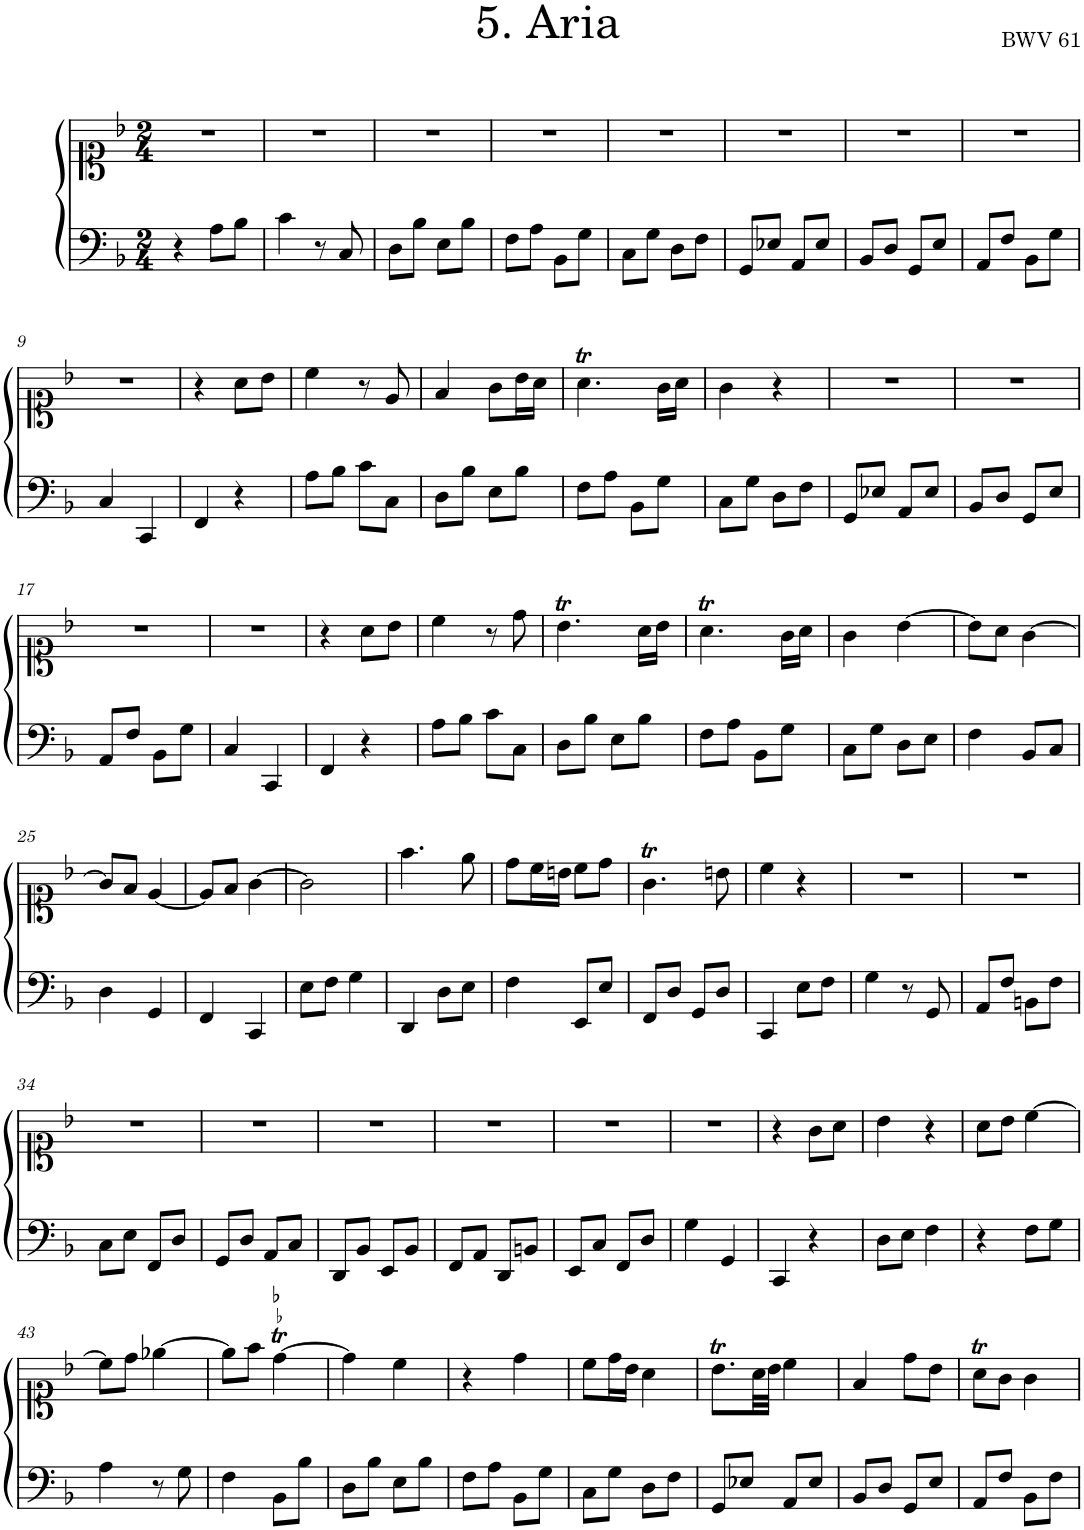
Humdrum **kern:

**kern	**kern
*part1	*part1
*staff2	*staff1
*I"Bb Clarinet	*
*I'Bb Cl.	*
*clefF4	*clefC1
*Trd1c2	*Trd1c2
*k[b-]	*k[b-]
*M2/4	*M2/4
=1	=1
4r	2r
8A\L	.
8B-\J	.
=2	=2
4c\	2r
8r	.
8C/	.
=3	=3
8D\L	2r
8B-\J	.
8E\L	.
8B-\J	.
=4	=4
8F\L	2r
8A\J	.
8BB-\L	.
8G\J	.
=5	=5
8C\L	2r
8G\J	.
8D\L	.
8F\J	.
=6	=6
8GG/L	2r
8E-X/J	.
8AA/L	.
8E-/J	.
=7	=7
8BB-/L	2r
8D/J	.
8GG/L	.
8E/J	.
=8	=8
8AA/L	2r
8F/J	.
8BB-\L	.
8G\J	.
!!LO:LB:g=z
=9	=9
4C/	2r
4CC/	.
=10	=10
4FF/	4r
4r	8a\L
.	8b-\J
=11	=11
8A\L	4cc\
8B-\J	.
8c\L	8r
8C\J	8e/
=12	=12
8D\L	4f/
8B-\J	.
8E\L	8g\L
8B-\J	16b-\L
.	16a\JJ
=13	=13
8F\L	4.at\
8A\J	.
8BB-\L	.
8G\J	16g\LL
.	16a\JJ
=14	=14
8C\L	4g\
8G\J	.
8D\L	4r
8F\J	.
=15	=15
8GG/L	2r
8E-X/J	.
8AA/L	.
8E-/J	.
=16	=16
8BB-/L	2r
8D/J	.
8GG/L	.
8E/J	.
!!LO:LB:g=z
=17	=17
8AA/L	2r
8F/J	.
8BB-\L	.
8G\J	.
=18	=18
4C/	2r
4CC/	.
=19	=19
4FF/	4r
4r	8a\L
.	8b-\J
=20	=20
8A\L	4cc\
8B-\J	.
8c\L	8r
8C\J	8dd\
=21	=21
8D\L	4.b-T\
8B-\J	.
8E\L	.
8B-\J	16a\LL
.	16b-\JJ
=22	=22
8F\L	4.at\
8A\J	.
8BB-\L	.
8G\J	16g\LL
.	16a\JJ
=23	=23
8C\L	4g\
8G\J	.
8D\L	[4b-\
8E\J	.
=24	=24
4F\	8b-\L]
.	8a\J
8BB-/L	[4g\
8C/J	.
!!LO:LB:g=z
=25	=25
4D\	8g/L]
.	8f/J
4GG/	[4e/
=26	=26
4FF/	8e/L]
.	8f/J
4CC/	[4g\
=27	=27
8E\L	2g\]
8F\J	.
4G\	.
=28	=28
4DD/	4.ff\
8D\L	.
8E\J	8ee\
=29	=29
4F\	8dd\L
.	16cc\L
.	16bn\JJ
8EE/L	8cc\L
8E/J	8dd\J
=30	=30
8FF/L	4.gT\
8D/J	.
8GG/L	.
8D/J	8bn\
=31	=31
4CC/	4cc\
8E\L	4r
8F\J	.
=32	=32
4G\	2r
8r	.
8GG/	.
=33	=33
8AA/L	2r
8F/J	.
8BBn\L	.
8F\J	.
!!LO:LB:g=z
=34	=34
8C\L	2r
8E\J	.
8FF/L	.
8D/J	.
=35	=35
8GG/L	2r
8D/J	.
8AA/L	.
8C/J	.
=36	=36
8DD/L	2r
8BB-/J	.
8EE/L	.
8BB-/J	.
=37	=37
8FF/L	2r
8AA/J	.
8DD/L	.
8BBn/J	.
=38	=38
8EE/L	2r
8C/J	.
8FF/L	.
8D/J	.
=39	=39
4G\	2r
4GG/	.
=40	=40
4CC/	4r
4r	8g\L
.	8a\J
=41	=41
8D\L	4b-\
8E\J	.
4F\	4r
=42	=42
4r	8a\L
.	8b-\J
8F\L	[4cc\
8G\J	.
!!LO:LB:g=z
=43	=43
4A\	8cc\L]
.	8dd\J
8r	[4ee-X\
8G\	.
=44	=44
4F\	8ee-\L]
.	8ff\J
!	!LO:TX:a:t=♭
!	!LO:TR:acc=-
8BB-\L	[4ddt\
8B-\J	.
=45	=45
8D\L	4dd\]
8B-\J	.
8E\L	4cc\
8B-\J	.
=46	=46
8F\L	4r
8A\J	.
8BB-\L	4dd\
8G\J	.
=47	=47
8C\L	8cc\L
8G\J	16dd\L
.	16b-\JJ
8D\L	4a\
8F\J	.
=48	=48
8GG/L	8.b-T\L
8E-X/J	.
.	32a\LL
.	32b-\JJJ
8AA/L	4cc\
8E-/J	.
=49	=49
8BB-/L	4f/
8D/J	.
8GG/L	8dd\L
8E/J	8b-\J
=50	=50
8AA/L	8at\L
8F/J	8g\J
8BB-\L	4g\
8F\J	.
=	=
*-	*-
